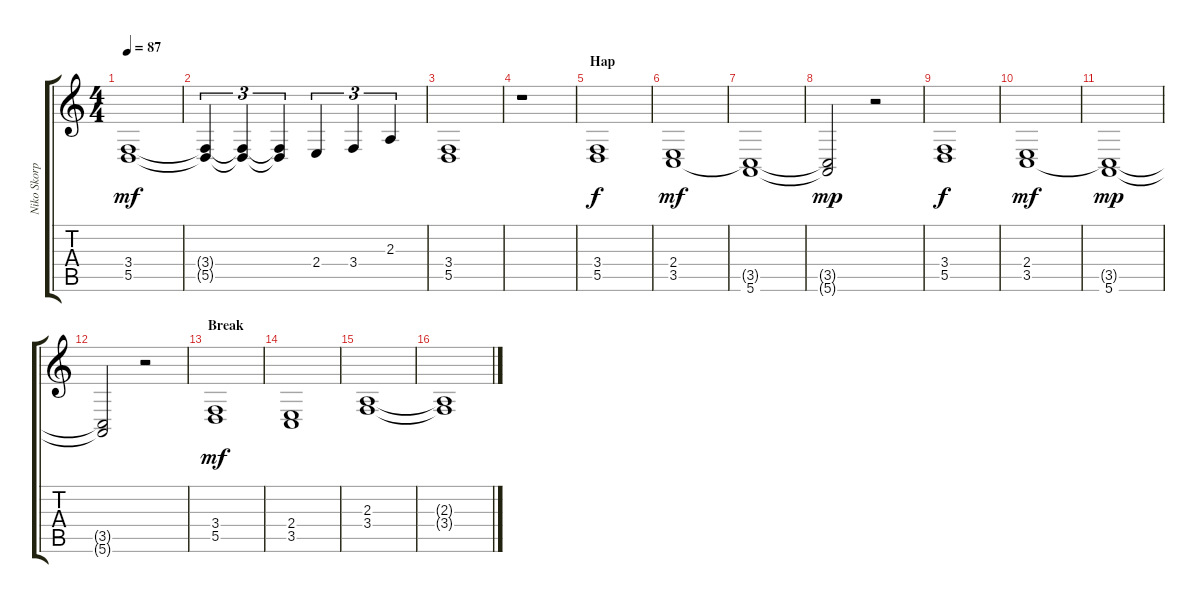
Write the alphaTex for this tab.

\track ("Niko Skorpio Sirkiä" "Niko Skorp") {instrument frenchhorn}
\staff {score tabs}
\tuning (E4 B3 G3 D3 A2 E2) {hide}
\ts (4 4)
\tempo 87
\clef g2
\ks c
(3.4 5.5).1{dy mf} |
(3.4{t} 5.5{t}).4{tu (3 2)} (3.4{t} 5.5{t}).4{tu (3 2)} (3.4{t} 5.5{t}).4{tu (3 2)} 2.4.4{tu (3 2)} 3.4.4{tu (3 2)} 2.3.4{tu (3 2)} |
(3.4 5.5).1 |
r.1 |
\section ("" "Hap")
(3.4 5.5).1{dy f} |
(2.4 3.5).1{dy mf} |
(3.5{t} 5.6).1 |
(3.5{t} 5.6{t}).2{dy mp} r.2 |
(3.4 5.5).1{dy f} |
(2.4 3.5).1{dy mf} |
(3.5{t} 5.6).1{dy mp} |
(3.5{t} 5.6{t}).2 r.2 |
\section ("" "Break")
(3.4 5.5).1{dy mf} |
(2.4 3.5).1 |
(2.3 3.4).1 |
(2.3{t} 3.4{t}).1
